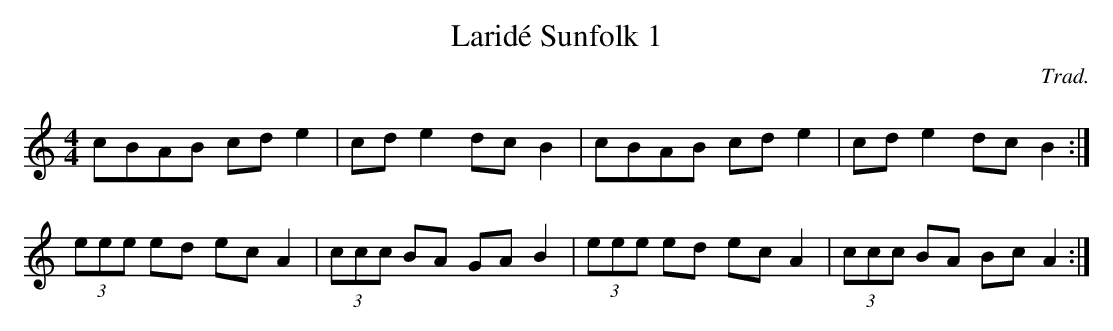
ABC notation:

X:1
T:Laridé Sunfolk 1
C:Trad.
M:4/4
L:1/8
K:Am
cBAB cd e2 | cd e2  dc B2 | cBAB cd e2 | cd e2  dc B2 :|\
(3eee ed ec A2| (3ccc BA GA B2 | (3eee ed ec A2| (3ccc BA Bc A2 :|
